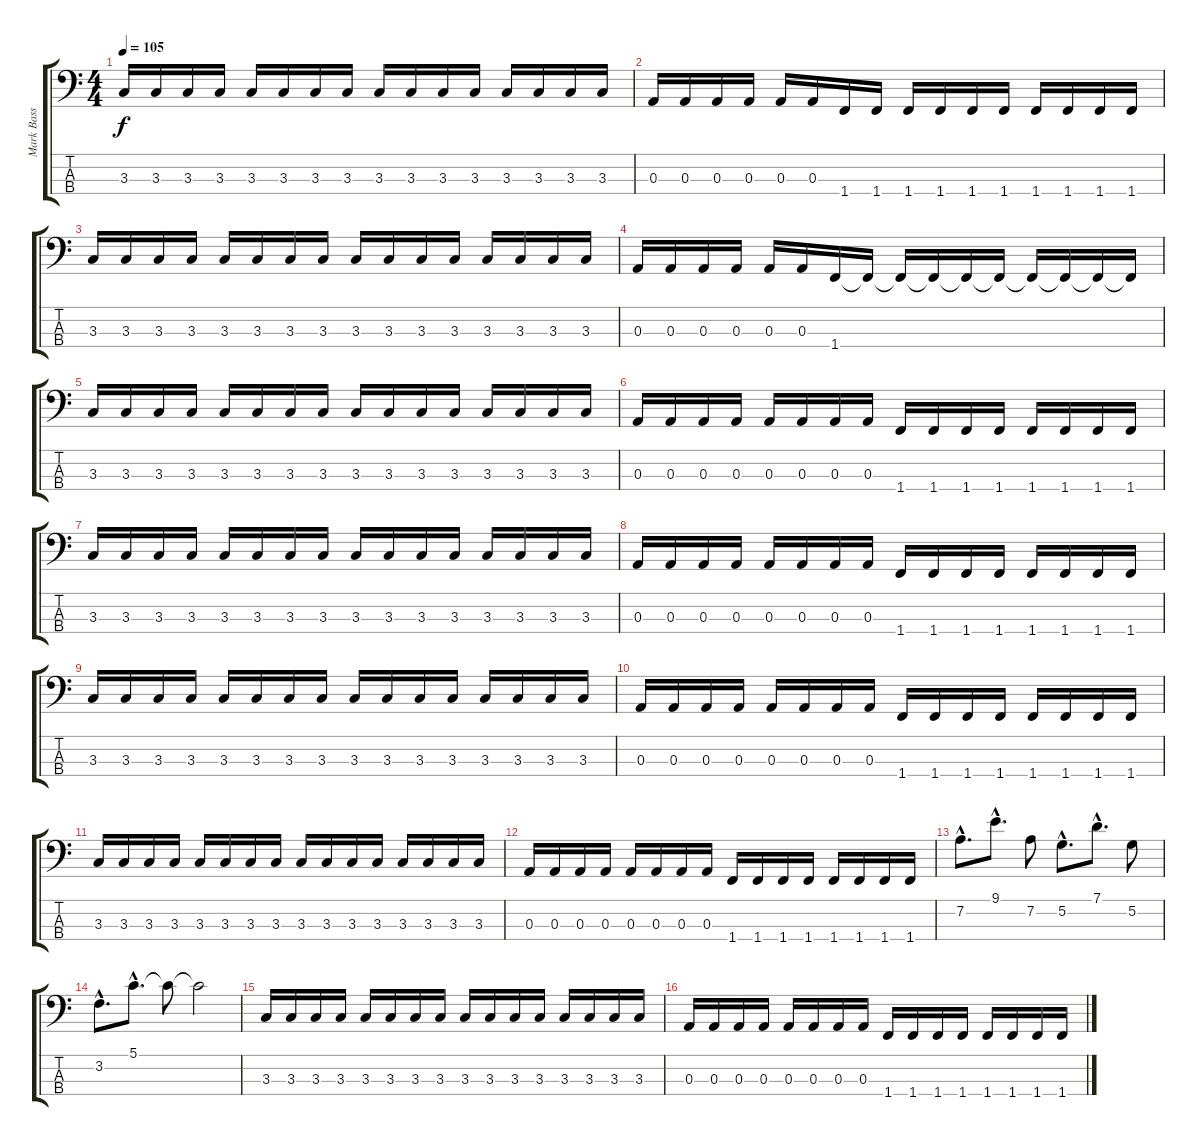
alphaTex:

\track ("Mark Bass" "Mark Bass") {instrument electricbasspick}
\staff {score tabs}
\tuning (G2 D2 A1 E1) {hide}
\ts (4 4)
\tempo 105
\clef f4
\ks c
3.3.16{dy f} 3.3.16 3.3.16 3.3.16 3.3.16 3.3.16 3.3.16 3.3.16 3.3.16 3.3.16 3.3.16 3.3.16 3.3.16 3.3.16 3.3.16 3.3.16 |
0.3.16 0.3.16 0.3.16 0.3.16 0.3.16 0.3.16 1.4.16 1.4.16 1.4.16 1.4.16 1.4.16 1.4.16 1.4.16 1.4.16 1.4.16 1.4.16 |
3.3.16 3.3.16 3.3.16 3.3.16 3.3.16 3.3.16 3.3.16 3.3.16 3.3.16 3.3.16 3.3.16 3.3.16 3.3.16 3.3.16 3.3.16 3.3.16 |
0.3.16 0.3.16 0.3.16 0.3.16 0.3.16 0.3.16 1.4.16 1.4{t}.16 1.4{t}.16 1.4{t}.16 1.4{t}.16 1.4{t}.16 1.4{t}.16 1.4{t}.16 1.4{t}.16 1.4{t}.16 |
3.3.16 3.3.16 3.3.16 3.3.16 3.3.16 3.3.16 3.3.16 3.3.16 3.3.16 3.3.16 3.3.16 3.3.16 3.3.16 3.3.16 3.3.16 3.3.16 |
0.3.16 0.3.16 0.3.16 0.3.16 0.3.16 0.3.16 0.3.16 0.3.16 1.4.16 1.4.16 1.4.16 1.4.16 1.4.16 1.4.16 1.4.16 1.4.16 |
3.3.16 3.3.16 3.3.16 3.3.16 3.3.16 3.3.16 3.3.16 3.3.16 3.3.16 3.3.16 3.3.16 3.3.16 3.3.16 3.3.16 3.3.16 3.3.16 |
0.3.16 0.3.16 0.3.16 0.3.16 0.3.16 0.3.16 0.3.16 0.3.16 1.4.16 1.4.16 1.4.16 1.4.16 1.4.16 1.4.16 1.4.16 1.4.16 |
3.3.16 3.3.16 3.3.16 3.3.16 3.3.16 3.3.16 3.3.16 3.3.16 3.3.16 3.3.16 3.3.16 3.3.16 3.3.16 3.3.16 3.3.16 3.3.16 |
0.3.16 0.3.16 0.3.16 0.3.16 0.3.16 0.3.16 0.3.16 0.3.16 1.4.16 1.4.16 1.4.16 1.4.16 1.4.16 1.4.16 1.4.16 1.4.16 |
3.3.16 3.3.16 3.3.16 3.3.16 3.3.16 3.3.16 3.3.16 3.3.16 3.3.16 3.3.16 3.3.16 3.3.16 3.3.16 3.3.16 3.3.16 3.3.16 |
0.3.16 0.3.16 0.3.16 0.3.16 0.3.16 0.3.16 0.3.16 0.3.16 1.4.16 1.4.16 1.4.16 1.4.16 1.4.16 1.4.16 1.4.16 1.4.16 |
7.2{hac}.8{d} 9.1{hac}.8{d} 7.2.8 5.2{hac}.8{d} 7.1{hac}.8{d} 5.2.8 |
3.2{hac}.8{d} 5.1{hac}.8{d} 5.1{t}.8 5.1{t}.2 |
3.3.16 3.3.16 3.3.16 3.3.16 3.3.16 3.3.16 3.3.16 3.3.16 3.3.16 3.3.16 3.3.16 3.3.16 3.3.16 3.3.16 3.3.16 3.3.16 |
0.3.16 0.3.16 0.3.16 0.3.16 0.3.16 0.3.16 0.3.16 0.3.16 1.4.16 1.4.16 1.4.16 1.4.16 1.4.16 1.4.16 1.4.16 1.4.16
